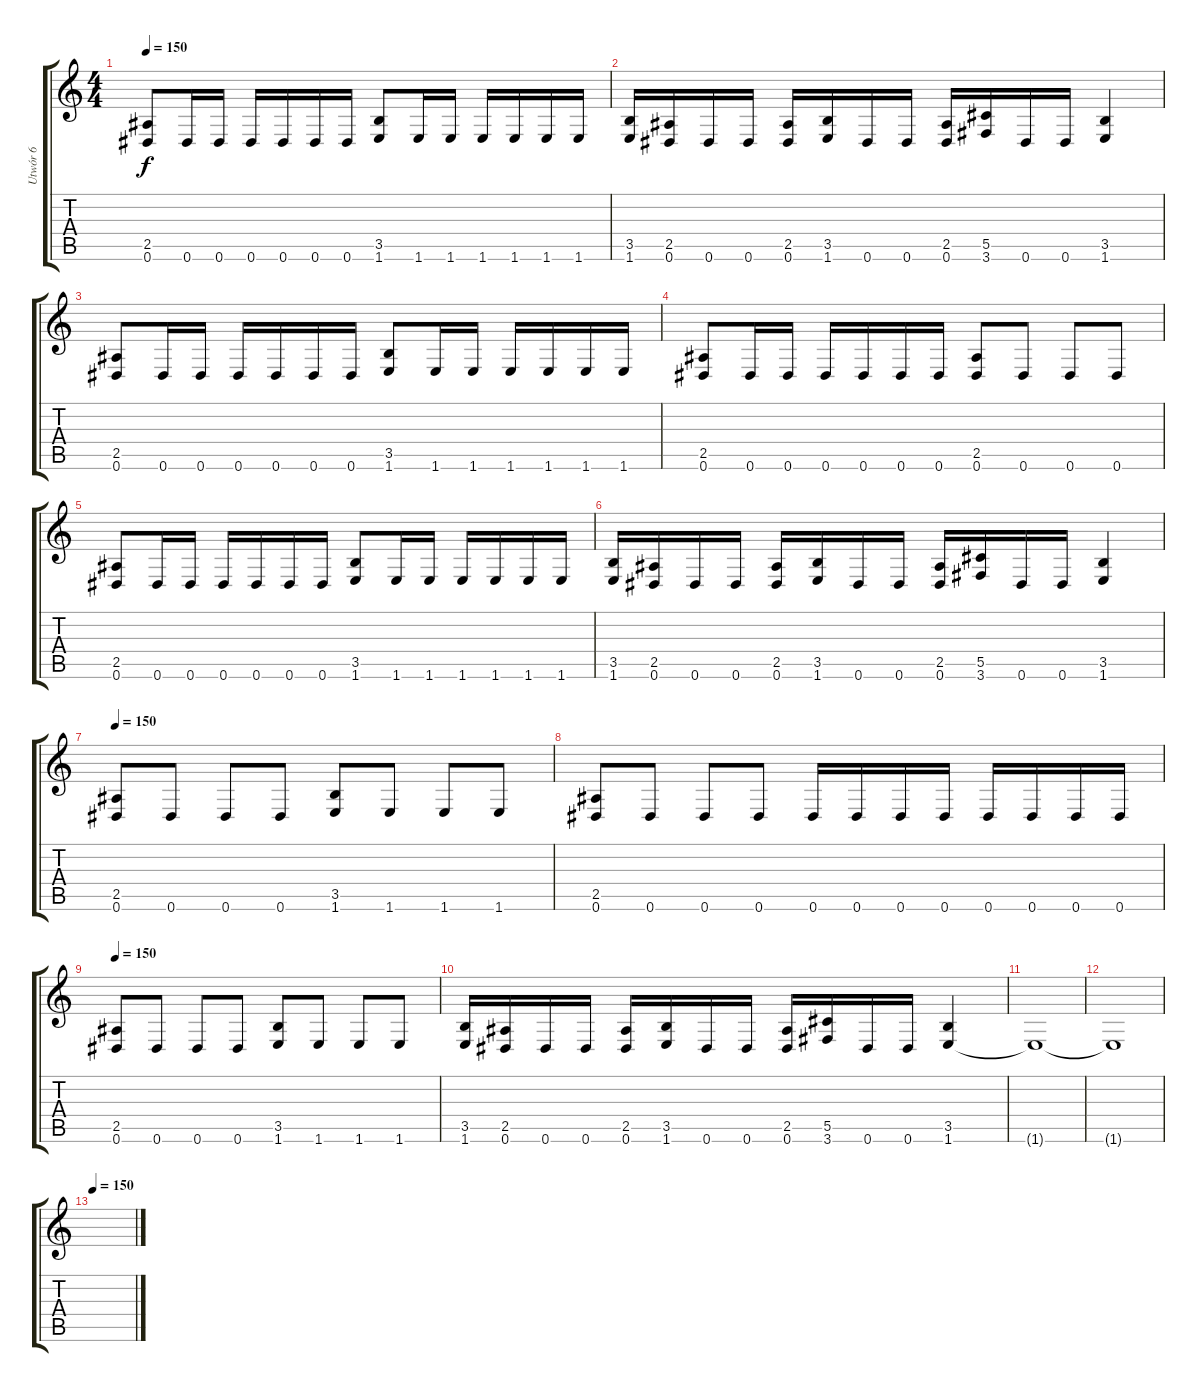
\track ("Utwór 6" "Utwór 6") {instrument distortionguitar}
\staff {score tabs}
\tuning (Eb4 Bb3 Gb3 Db3 Ab2 Eb2) {hide}
\ts (4 4)
\tempo 150
\clef g2
\ks c
(2.5 0.6).8{dy f} 0.6.16 0.6.16 0.6.16 0.6.16 0.6.16 0.6.16 (3.5 1.6).8 1.6.16 1.6.16 1.6.16 1.6.16 1.6.16 1.6.16 |
(3.5 1.6).16 (2.5 0.6).16 0.6.16 0.6.16 (2.5 0.6).16 (3.5 1.6).16 0.6.16 0.6.16 (2.5 0.6).16 (5.5 3.6).16 0.6.16 0.6.16 (3.5 1.6).4 |
(2.5 0.6).8 0.6.16 0.6.16 0.6.16 0.6.16 0.6.16 0.6.16 (3.5 1.6).8 1.6.16 1.6.16 1.6.16 1.6.16 1.6.16 1.6.16 |
(2.5 0.6).8 0.6.16 0.6.16 0.6.16 0.6.16 0.6.16 0.6.16 (2.5 0.6).8 0.6.8 0.6.8 0.6.8 |
(2.5 0.6).8 0.6.16 0.6.16 0.6.16 0.6.16 0.6.16 0.6.16 (3.5 1.6).8 1.6.16 1.6.16 1.6.16 1.6.16 1.6.16 1.6.16 |
(3.5 1.6).16 (2.5 0.6).16 0.6.16 0.6.16 (2.5 0.6).16 (3.5 1.6).16 0.6.16 0.6.16 (2.5 0.6).16 (5.5 3.6).16 0.6.16 0.6.16 (3.5 1.6).4 |
\tempo 150
(2.5 0.6).8 0.6.8 0.6.8 0.6.8 (3.5 1.6).8 1.6.8 1.6.8 1.6.8 |
(2.5 0.6).8 0.6.8 0.6.8 0.6.8 0.6.16 0.6.16 0.6.16 0.6.16 0.6.16 0.6.16 0.6.16 0.6.16 |
\tempo 150
(2.5 0.6).8 0.6.8 0.6.8 0.6.8 (3.5 1.6).8 1.6.8 1.6.8 1.6.8 |
(3.5 1.6).16 (2.5 0.6).16 0.6.16 0.6.16 (2.5 0.6).16 (3.5 1.6).16 0.6.16 0.6.16 (2.5 0.6).16 (5.5 3.6).16 0.6.16 0.6.16 (3.5 1.6).4 |
1.6{t}.1 |
1.6{t}.1 |
\tempo 150
